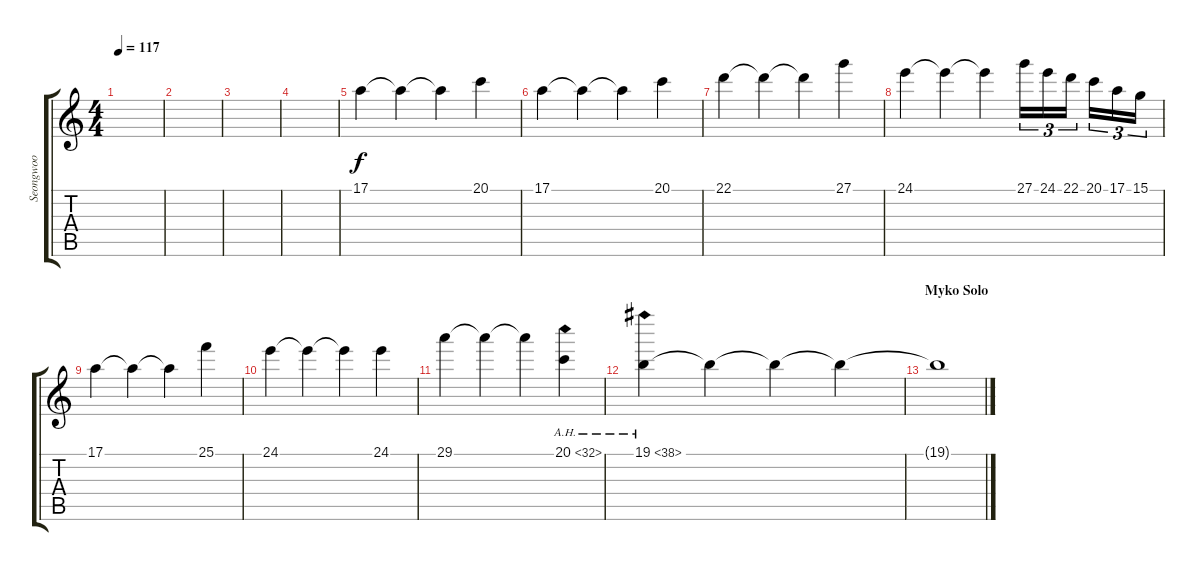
\track ("Seongwoo" "Seongwoo") {instrument flute}
\staff {score tabs}
\tuning (E4 B3 G3 D3 A2 E2) {hide}
\ts (4 4)
\tempo 117
\clef g2
\ks c
|
|
|
|
17.1.4{volume 16 instrument flute} 17.1{t}.4 17.1{t}.4 20.1.4 |
17.1.4 17.1{t}.4 17.1{t}.4 20.1.4 |
22.1.4 22.1{t}.4 22.1{t}.4 27.1.4 |
24.1.4 24.1{t}.4 24.1{t}.4 27.1.16{tu (3 2)} 24.1.16{tu (3 2)} 22.1.16{tu (3 2)} 20.1.16{tu (3 2)} 17.1.16{tu (3 2)} 15.1.16{tu (3 2)} |
17.1.4 17.1{t}.4 17.1{t}.4 25.1.4 |
24.1.4 24.1{t}.4 24.1{t}.4 24.1.4 |
29.1.4 29.1{t}.4 29.1{t}.4 20.1{ah 12}.4 |
19.1{ah 19}.4{volume 6} 19.1{t}.4 19.1{t}.4 19.1{t}.4 |
\section ("" "Myko Solo")
19.1{t}.1
